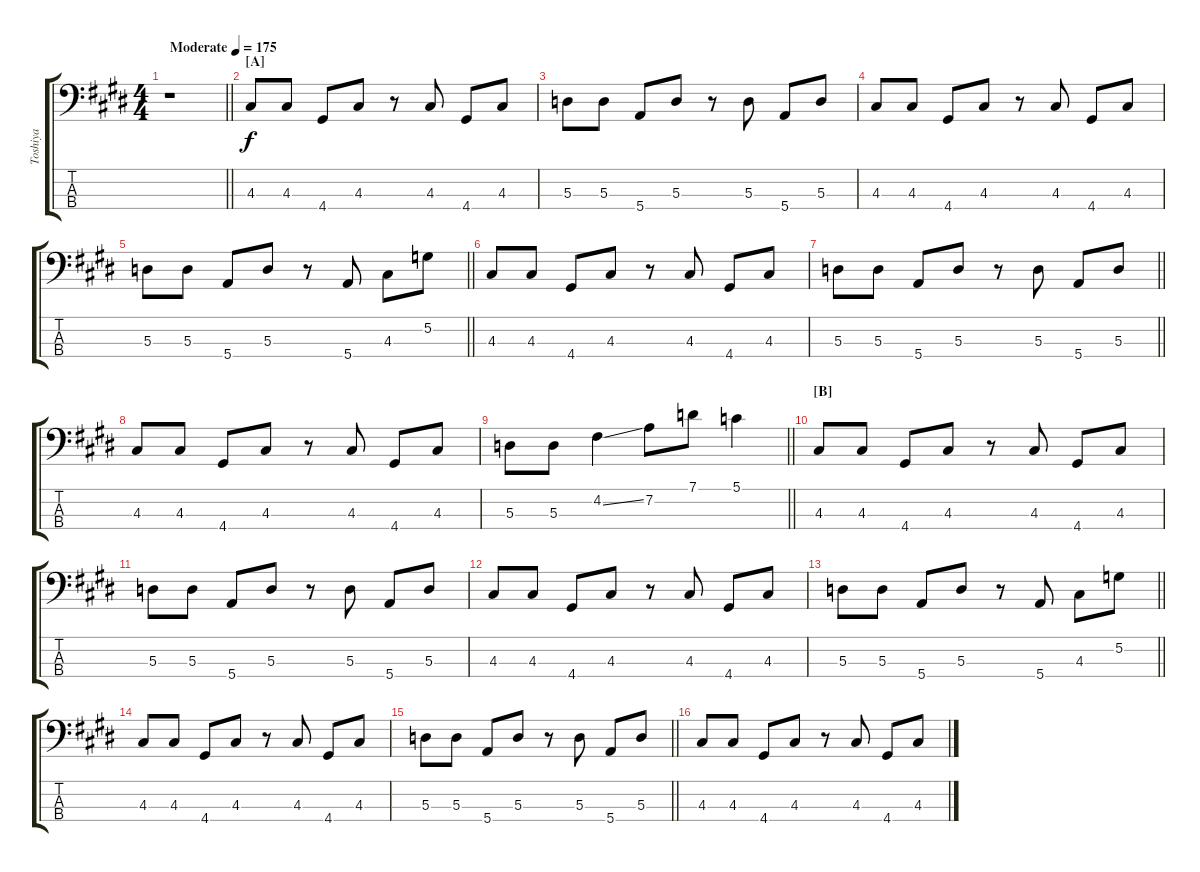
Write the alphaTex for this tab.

\track ("Toshiya" "Toshiya") {instrument electricbasspick}
\staff {score tabs}
\tuning (G2 D2 A1 E1) {hide}
\ts (4 4)
\tempo (175 "Moderate")
\clef f4
\barLineRight lightlight
\ks c#minor
r.1{dy f instrument electricbasspick} |
\section ("" "[A]")
4.3.8 4.3.8 4.4.8 4.3.8 r.8 4.3.8 4.4.8 4.3.8 |
5.3.8 5.3.8 5.4.8 5.3.8 r.8 5.3.8 5.4.8 5.3.8 |
4.3.8 4.3.8 4.4.8 4.3.8 r.8 4.3.8 4.4.8 4.3.8 |
\barLineRight lightlight
5.3.8 5.3.8 5.4.8 5.3.8 r.8 5.4.8 4.3.8 5.2.8 |
4.3.8 4.3.8 4.4.8 4.3.8 r.8 4.3.8 4.4.8 4.3.8 |
\barLineRight lightlight
5.3.8 5.3.8 5.4.8 5.3.8 r.8 5.3.8 5.4.8 5.3.8 |
4.3.8 4.3.8 4.4.8 4.3.8 r.8 4.3.8 4.4.8 4.3.8 |
\barLineRight lightlight
5.3.8 5.3.8 4.2{ss}.4 7.2.8 7.1.8 5.1.4 |
\section ("" "[B]")
4.3.8 4.3.8 4.4.8 4.3.8 r.8 4.3.8 4.4.8 4.3.8 |
5.3.8 5.3.8 5.4.8 5.3.8 r.8 5.3.8 5.4.8 5.3.8 |
4.3.8 4.3.8 4.4.8 4.3.8 r.8 4.3.8 4.4.8 4.3.8 |
\barLineRight lightlight
5.3.8 5.3.8 5.4.8 5.3.8 r.8 5.4.8 4.3.8 5.2.8 |
4.3.8 4.3.8 4.4.8 4.3.8 r.8 4.3.8 4.4.8 4.3.8 |
\barLineRight lightlight
5.3.8 5.3.8 5.4.8 5.3.8 r.8 5.3.8 5.4.8 5.3.8 |
4.3.8 4.3.8 4.4.8 4.3.8 r.8 4.3.8 4.4.8 4.3.8
